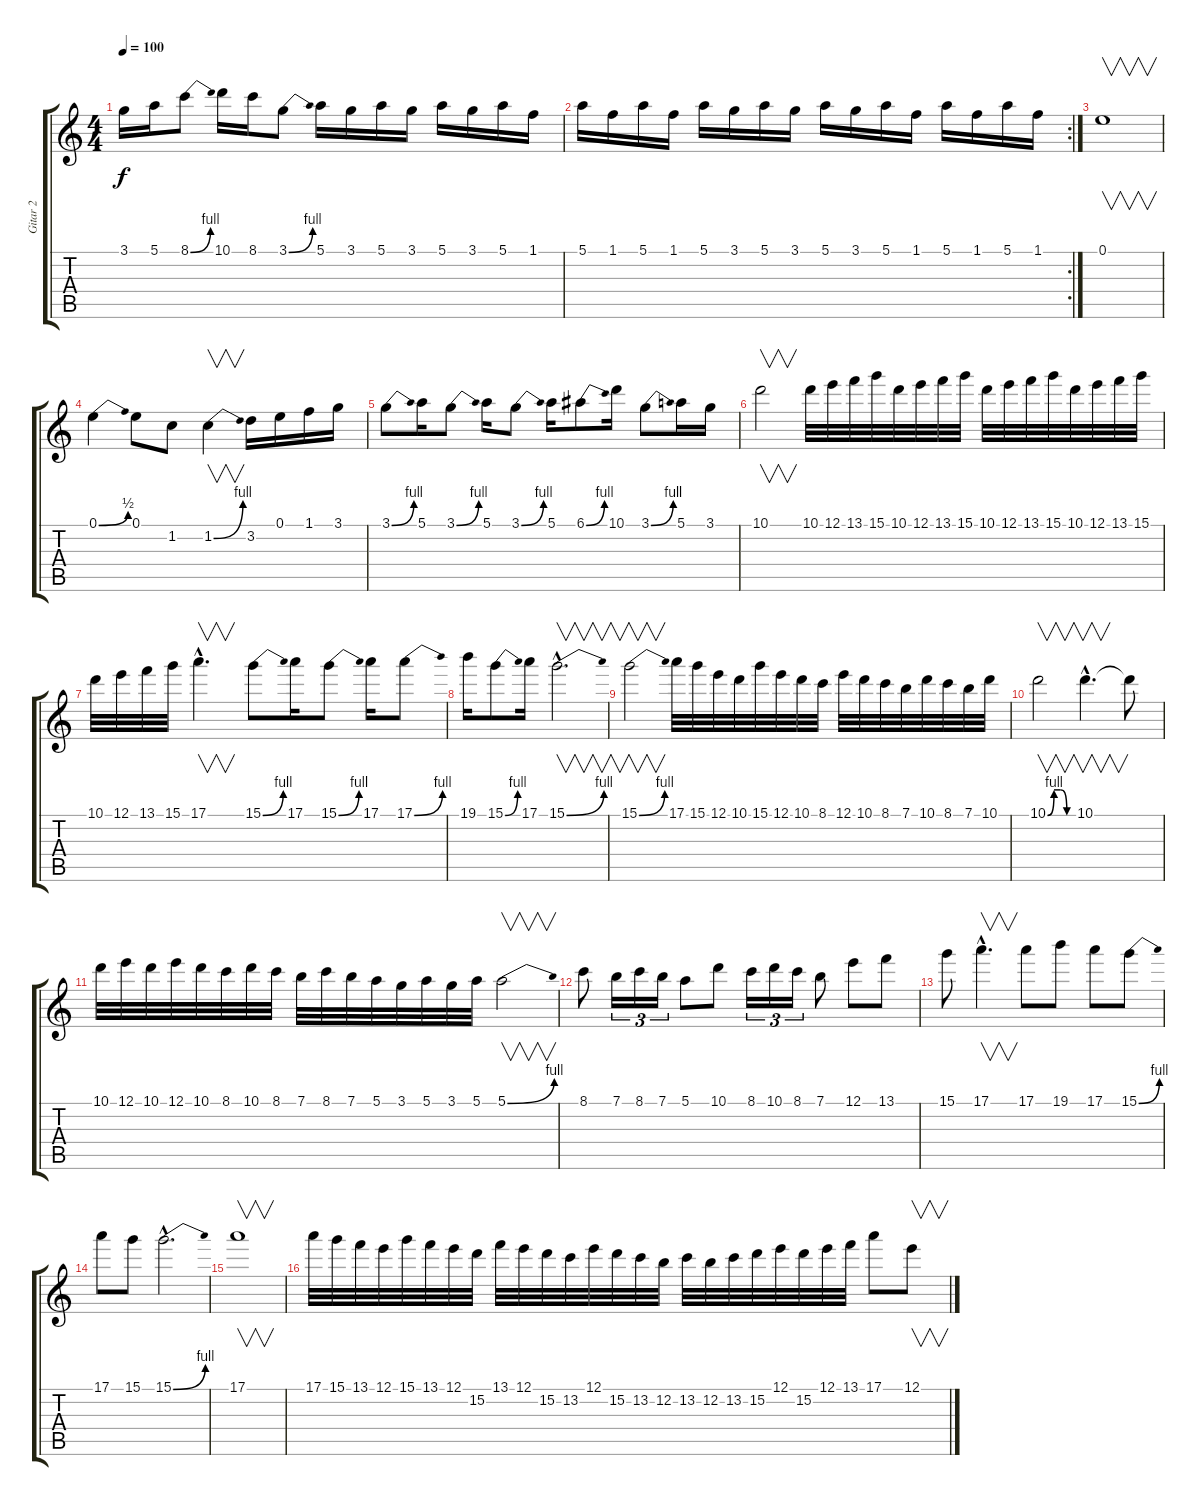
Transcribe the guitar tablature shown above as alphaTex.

\track ("Gitar 2" "Gitar 2") {instrument overdrivenguitar}
\staff {score tabs}
\tuning (E4 B3 G3 D3 A2 E2) {hide}
\ts (4 4)
\tempo 100
\clef g2
\ks c
3.1.16{dy f} 5.1.16 8.1{be (bend 0 0 60 4)}.8 10.1.16 8.1.16 3.1{be (bend 0 0 60 4)}.8 5.1.16 3.1.16 5.1.16 3.1.16 5.1.16 3.1.16 5.1.16 1.1.16 |
\rc 2
5.1.16 1.1.16 5.1.16 1.1.16 5.1.16 3.1.16 5.1.16 3.1.16 5.1.16 3.1.16 5.1.16 1.1.16 5.1.16 1.1.16 5.1.16 1.1.16 |
0.1.1{v} |
0.1{be (bend 0 0 60 2)}.4 0.1.8 1.2.8 1.2{be (bend 0 0 60 4)}.4{v} 3.2.16 0.1.16 1.1.16 3.1.16 |
3.1{be (bend 0 0 60 4)}.8 5.1.16 3.1{be (bend 0 0 60 4)}.8 5.1.16 3.1{be (bend 0 0 60 4)}.8 5.1.16 6.1{be (bend 0 0 60 4)}.8 10.1.16 3.1{be (bend 0 0 60 4)}.8 5.1.16 3.1.16 |
10.1.2{v} 10.1.32 12.1.32 13.1.32 15.1.32 10.1.32 12.1.32 13.1.32 15.1.32 10.1.32 12.1.32 13.1.32 15.1.32 10.1.32 12.1.32 13.1.32 15.1.32 |
10.1.32 12.1.32 13.1.32 15.1.32 17.1{hac}.4{v d} 15.1{be (bend 0 0 60 4)}.8 17.1.16 15.1{be (bend 0 0 60 4)}.8 17.1.16 17.1{be (bend 0 0 60 4)}.8 |
19.1.16 15.1{be (bend 0 0 60 4)}.8 17.1.16 15.1{be (bend 0 0 60 4) hac}.2{v d} |
15.1{be (bend 0 0 60 4)}.2{v} 17.1.32 15.1.32 12.1.32 10.1.32 15.1.32 12.1.32 10.1.32 8.1.32 12.1.32 10.1.32 8.1.32 7.1.32 10.1.32 8.1.32 7.1.32 10.1.32 |
10.1{be (custom 0 0 15 4 30 4 45 0 60 0)}.2{v} 10.1{hac}.4{v d} 10.1{t}.8 |
10.1.32 12.1.32 10.1.32 12.1.32 10.1.32 8.1.32 10.1.32 8.1.32 7.1.32 8.1.32 7.1.32 5.1.32 3.1.32 5.1.32 3.1.32 5.1.32 5.1{be (bend 0 0 60 4)}.2{v} |
8.1.8 7.1.16{tu (3 2)} 8.1.16{tu (3 2)} 7.1.16{tu (3 2)} 5.1.8 10.1.8 8.1.16{tu (3 2)} 10.1.16{tu (3 2)} 8.1.16{tu (3 2)} 7.1.8 12.1.8 13.1.8 |
15.1.8 17.1{hac}.4{v d} 17.1.8 19.1.8 17.1.8 15.1{be (bend 0 0 60 4)}.8 |
17.1.8 15.1.8 15.1{be (bend 0 0 60 4) hac}.2{d} |
17.1.1{v} |
17.1.32 15.1.32 13.1.32 12.1.32 15.1.32 13.1.32 12.1.32 15.2.32 13.1.32 12.1.32 15.2.32 13.2.32 12.1.32 15.2.32 13.2.32 12.2.32 13.2.32 12.2.32 13.2.32 15.2.32 12.1.32 15.2.32 12.1.32 13.1.32 17.1.8 12.1.8{v}
